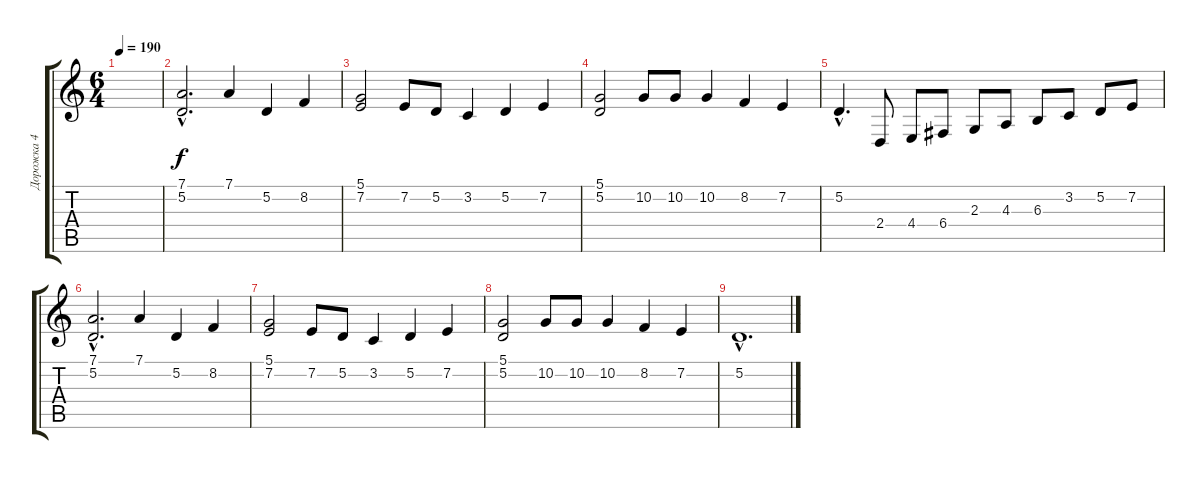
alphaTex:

\track ("Дорожка 4" "Дорожка 4") {instrument choiraahs}
\staff {score tabs}
\tuning (D4 A3 F3 C3 G2 D2) {hide}
\ts (6 4)
\tempo 190
\clef g2
\ks c
|
(7.1{hac} 5.2{hac}).2{d instrument voiceoohs} 7.1.4 5.2.4 8.2.4 |
(5.1 7.2).2 7.2.8 5.2.8 3.2.4 5.2.4 7.2.4 |
(5.1 5.2).2 10.2.8 10.2.8 10.2.4 8.2.4 7.2.4 |
5.2{hac}.4{d} 2.4.8 4.4.8 6.4.8 2.3.8 4.3.8 6.3.8 3.2.8 5.2.8 7.2.8 |
(7.1{hac} 5.2{hac}).2{d} 7.1.4 5.2.4 8.2.4 |
(5.1 7.2).2 7.2.8 5.2.8 3.2.4 5.2.4 7.2.4 |
(5.1 5.2).2 10.2.8 10.2.8 10.2.4 8.2.4 7.2.4 |
5.2{hac}.1{d}
